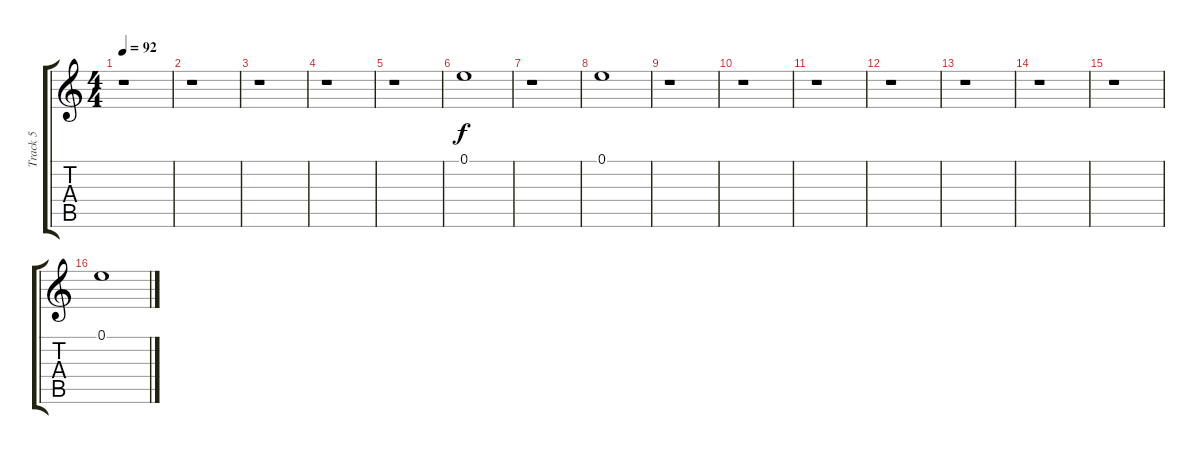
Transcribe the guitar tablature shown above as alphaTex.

\track ("Track 5" "Track 5") {instrument electricguitarclean}
\staff {score tabs}
\tuning (E4 B3 G3 D3 A2 E2) {hide}
\ts (4 4)
\tempo 92
\clef g2
\ks c
r.1{dy f} |
r.1 |
r.1 |
r.1 |
r.1 |
0.1.1 |
r.1 |
0.1.1 |
r.1 |
r.1 |
r.1 |
r.1 |
r.1 |
r.1 |
r.1 |
0.1.1
